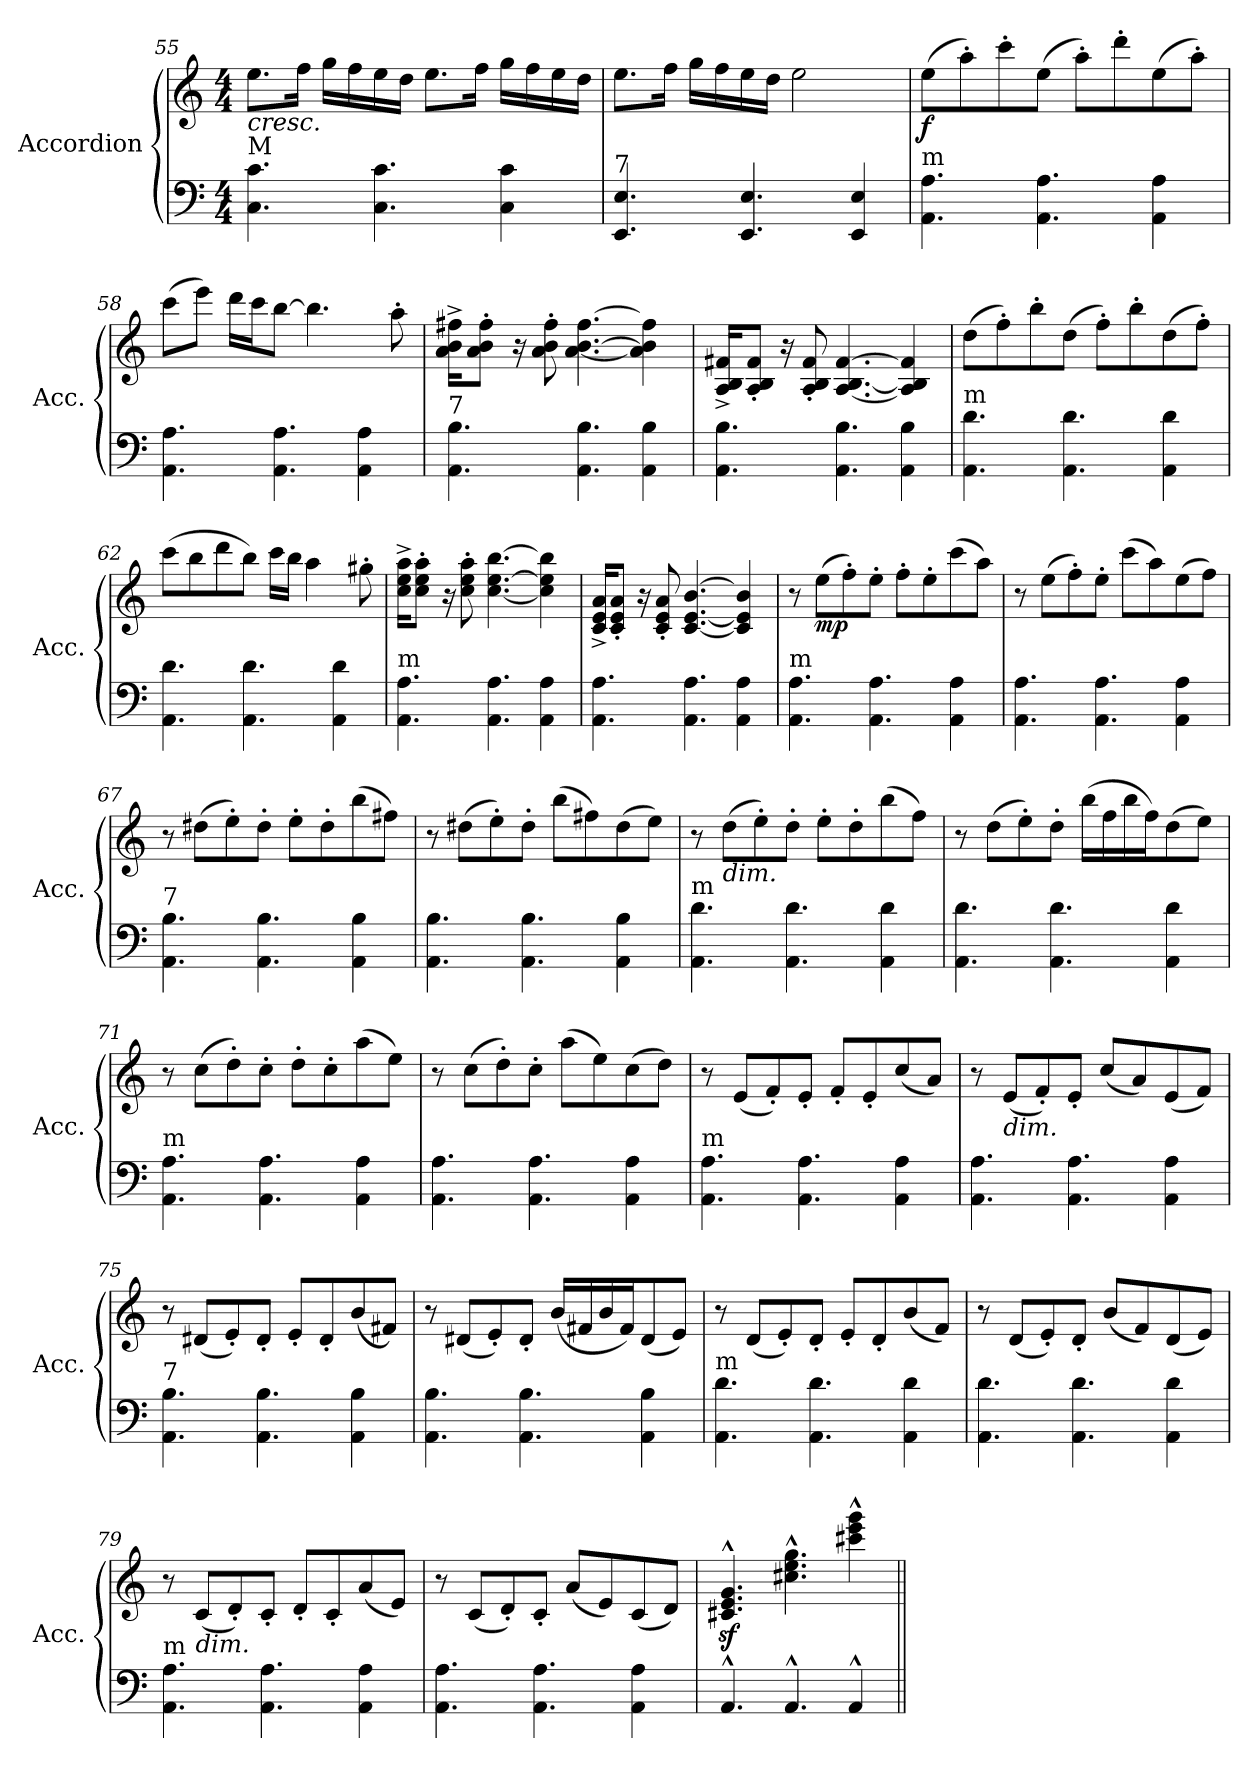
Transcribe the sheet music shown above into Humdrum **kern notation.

**kern	**kern	**dynam
*part1	*part1	*part1
*staff2	*staff1	*staff1/2
*I"Accordion	*	*
*I'Acc.	*	*
*clefF4	*clefG2	*
*k[]	*k[]	*
*M4/4	*M4/4	*
=55	=55	=55
!	!LO:TX:b:i:t=cresc.	!
!LO:TX:a:t=M	!	!
4.C\ 4.c\	8.ee\L	.
.	16ff\Jk	.
.	16gg\LL	.
.	16ff\	.
4.C\ 4.c\	16ee\	.
.	16dd\JJ	.
.	8.ee\L	.
.	16ff\Jk	.
4C\ 4c\	16gg\LL	.
.	16ff\	.
.	16ee\	.
.	16dd\JJ	.
=56	=56	=56
!LO:TX:a:t=7	!	!
4.EE/ 4.E/	8.ee\L	.
.	16ff\Jk	.
.	16gg\LL	.
.	16ff\	.
4.EE/ 4.E/	16ee\	.
.	16dd\JJ	.
.	2ee\	.
4EE/ 4E/	.	.
=57	=57	=57
!LO:TX:a:t=m	!	!
!	!	!LO:DY:b
4.AA\ 4.A\	(>8ee\L	f
.	8aa'\)	.
.	8ccc'\	.
4.AA\ 4.A\	(>8ee\J	.
.	8aa'\L)	.
.	8ddd'\	.
4AA\ 4A\	(>8ee\	.
.	8aa'\J)	.
!!LO:LB:g=z
=58	=58	=58
4.AA\ 4.A\	(>8ccc\L	.
.	8eee\J)	.
.	16ddd\LL	.
.	16ccc\J	.
4.AA\ 4.A\	[8bb\J	.
.	4.bb\]	.
4AA\ 4A\	.	.
.	8aa'\	.
=59	=59	=59
!LO:TX:a:t=7	!	!
4.AA\ 4.B\	16a\^ 16b\^ 16ff#X\^KL	.
.	8a\' 8b\' 8ff#\'J	.
.	16r	.
.	8a\' 8b\' 8ff#\'	.
4.AA\ 4.B\	[4.a\ [4.b\ [4.ff#\	.
4AA\ 4B\	4a\] 4b\] 4ff#\]	.
=60	=60	=60
4.AA\ 4.B\	16A/^ 16B/^ 16f#X/^KL	.
.	8A/' 8B/' 8f#/'J	.
.	16r	.
.	8A/' 8B/' 8f#/'	.
4.AA\ 4.B\	[4.A/ [4.B/ [4.f#/	.
4AA\ 4B\	4A/] 4B/] 4f#/]	.
=61	=61	=61
!LO:TX:a:t=m	!	!
4.AA\ 4.d\	(>8dd\L	.
.	8ff'\)	.
.	8bb'\	.
4.AA\ 4.d\	(>8dd\J	.
.	8ff'\L)	.
.	8bb'\	.
4AA\ 4d\	(>8dd\	.
.	8ff'\J)	.
!!LO:LB:g=z
=62	=62	=62
4.AA\ 4.d\	(>8ccc\L	.
.	8bb\	.
.	8ddd\	.
4.AA\ 4.d\	8bb\J)	.
.	16ccc\LL	.
.	16bb\JJ	.
.	4aa\	.
4AA\ 4d\	.	.
.	8gg#X'\	.
=63	=63	=63
!LO:TX:a:t=m	!	!
4.AA\ 4.A\	16cc\^ 16ee\^ 16aa\^KL	.
.	8cc\' 8ee\' 8aa\'J	.
.	16r	.
.	8cc\' 8ee\' 8aa\'	.
4.AA\ 4.A\	[4.cc\ [4.ee\ [4.bb\	.
4AA\ 4A\	4cc\] 4ee\] 4bb\]	.
=64	=64	=64
4.AA\ 4.A\	16c/^ 16e/^ 16a/^KL	.
.	8c/' 8e/' 8a/'J	.
.	16r	.
.	8c/' 8e/' 8a/'	.
4.AA\ 4.A\	[4.c/ [4.e/ [4.b/	.
4AA\ 4A\	4c/] 4e/] 4b/]	.
=65	=65	=65
!LO:TX:a:t=m	!	!
4.AA\ 4.A\	8r	.
!	!	!LO:DY:b
.	(>8ee\L	mp
.	8ff'\)	.
4.AA\ 4.A\	8ee'\J	.
.	8ff'\L	.
.	8ee'\	.
4AA\ 4A\	(>8ccc\	.
.	8aa\J)	.
=66	=66	=66
4.AA\ 4.A\	8r	.
.	(>8ee\L	.
.	8ff'\)	.
4.AA\ 4.A\	8ee'\J	.
.	(>8ccc\L	.
.	8aa\)	.
4AA\ 4A\	(>8ee\	.
.	8ff\J)	.
!!LO:LB:g=z
=67	=67	=67
!LO:TX:a:t=7	!	!
4.AA\ 4.B\	8r	.
.	(>8dd#X\L	.
.	8ee'\)	.
4.AA\ 4.B\	8dd#'\J	.
.	8ee'\L	.
.	8dd#'\	.
4AA\ 4B\	(>8bb\	.
.	8ff#X\J)	.
=68	=68	=68
4.AA\ 4.B\	8r	.
.	(>8dd#X\L	.
.	8ee'\)	.
4.AA\ 4.B\	8dd#'\J	.
.	(>8bb\L	.
.	8ff#X\)	.
4AA\ 4B\	(>8dd#\	.
.	8ee\J)	.
=69	=69	=69
!LO:TX:a:t=m	!	!
4.AA\ 4.d\	8r	.
!	!LO:TX:b:i:t=dim.	!
.	(>8dd\L	.
.	8ee'\)	.
4.AA\ 4.d\	8dd'\J	.
.	8ee'\L	.
.	8dd'\	.
4AA\ 4d\	(>8bb\	.
.	8ff\J)	.
=70	=70	=70
4.AA\ 4.d\	8r	.
.	(>8dd\L	.
.	8ee'\)	.
4.AA\ 4.d\	8dd'\J	.
.	(>16bb\LL	.
.	16ff\	.
.	16bb\	.
.	16ff\J)	.
4AA\ 4d\	(>8dd\	.
.	8ee\J)	.
=71	=71	=71
!LO:TX:a:t=m	!	!
4.AA\ 4.A\	8r	.
.	(>8cc\L	.
.	8dd'\)	.
4.AA\ 4.A\	8cc'\J	.
.	8dd'\L	.
.	8cc'\	.
4AA\ 4A\	(>8aa\	.
.	8ee\J)	.
!!LO:LB:g=z
=72	=72	=72
4.AA\ 4.A\	8r	.
.	(>8cc\L	.
.	8dd'\)	.
4.AA\ 4.A\	8cc'\J	.
.	(>8aa\L	.
.	8ee\)	.
4AA\ 4A\	(>8cc\	.
.	8dd\J)	.
=73	=73	=73
!LO:TX:a:t=m	!	!
4.AA\ 4.A\	8r	.
.	(<8e/L	.
.	8f'/)	.
4.AA\ 4.A\	8e'/J	.
.	8f'/L	.
.	8e'/	.
4AA\ 4A\	(<8cc/	.
.	8a/J)	.
=74	=74	=74
4.AA\ 4.A\	8r	.
!	!LO:TX:b:i:t=dim.	!
.	(<8e/L	.
.	8f'/)	.
4.AA\ 4.A\	8e'/J	.
.	(<8cc/L	.
.	8a/)	.
4AA\ 4A\	(<8e/	.
.	8f/J)	.
=75	=75	=75
!LO:TX:a:t=7	!	!
4.AA\ 4.B\	8r	.
.	(<8d#X/L	.
.	8e'/)	.
4.AA\ 4.B\	8d#'/J	.
.	8e'/L	.
.	8d#'/	.
4AA\ 4B\	(<8b/	.
.	8f#X/J)	.
=76	=76	=76
4.AA\ 4.B\	8r	.
.	(<8d#X/L	.
.	8e'/)	.
4.AA\ 4.B\	8d#'/J	.
.	(<16b/LL	.
.	16f#X/	.
.	16b/	.
.	16f#/J)	.
4AA\ 4B\	(<8d#/	.
.	8e/J)	.
!!LO:PB:g=z
=77	=77	=77
!LO:TX:a:t=m	!	!
4.AA\ 4.d\	8r	.
.	(<8d/L	.
.	8e'/)	.
4.AA\ 4.d\	8d'/J	.
.	8e'/L	.
.	8d'/	.
4AA\ 4d\	(<8b/	.
.	8f/J)	.
=78	=78	=78
4.AA\ 4.d\	8r	.
.	(<8d/L	.
.	8e'/)	.
4.AA\ 4.d\	8d'/J	.
.	(<8b/L	.
.	8f/)	.
4AA\ 4d\	(<8d/	.
.	8e/J)	.
=79	=79	=79
!LO:TX:a:t=m	!	!
4.AA\ 4.A\	8r	.
!	!LO:TX:b:i:t=dim.	!
.	(<8c/L	.
.	8d'/)	.
4.AA\ 4.A\	8c'/J	.
.	8d'/L	.
.	8c'/	.
4AA\ 4A\	(<8a/	.
.	8e/J)	.
=80	=80	=80
4.AA\ 4.A\	8r	.
.	(<8c/L	.
.	8d'/)	.
4.AA\ 4.A\	8c'/J	.
.	(<8a/L	.
.	8e/)	.
4AA\ 4A\	(<8c/	.
.	8d/J)	.
=81	=81	=81
4.AA^^/	4.c#X/z<^^ 4.e/z<^^ 4.g/z<^^	.
4.AA^^/	4.cc#X\^^ 4.ee\^^ 4.gg\^^	.
4AA^^/	4ccc#X\^^ 4eee\^^ 4ggg\^^	.
=||	=||	=||
*-	*-	*-
